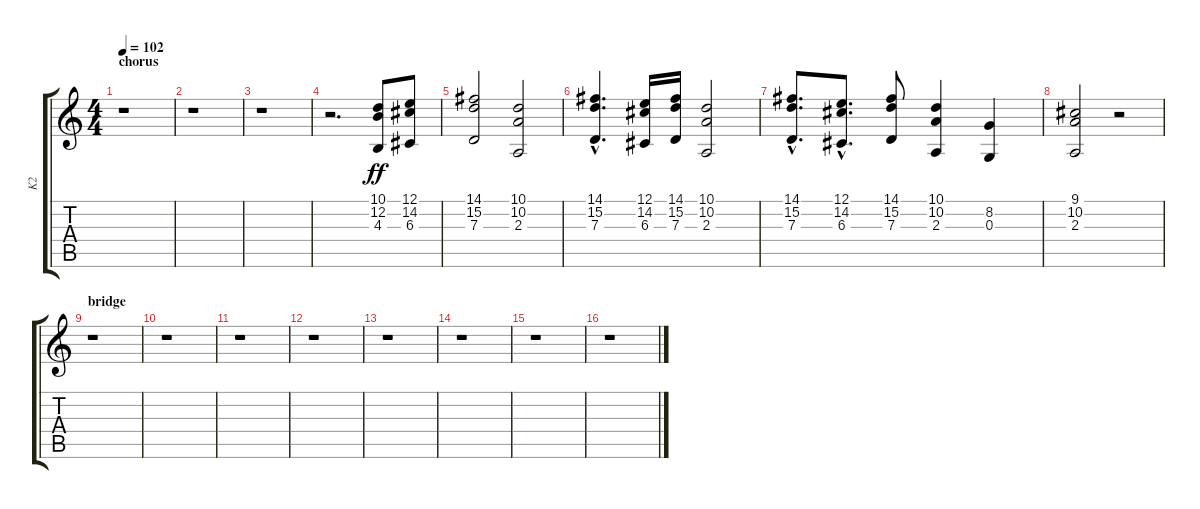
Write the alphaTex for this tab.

\track ("K2" "K2") {instrument brasssection}
\staff {score tabs}
\tuning (E4 B3 G3 D3 A2 E2) {hide}
\ts (4 4)
\section ("" "chorus")
\tempo 102
\clef g2
\ks c
r.1{dy mf} |
r.1 |
r.1 |
r.2{d} (10.1 12.2 4.3).8{dy ff} (12.1 14.2 6.3).8 |
(14.1 15.2 7.3).2 (10.1 10.2 2.3).2 |
(14.1{hac} 15.2{hac} 7.3{hac}).4{d} (12.1 14.2 6.3).16 (14.1 15.2 7.3).16 (10.1 10.2 2.3).2 |
(14.1{hac} 15.2{hac} 7.3{hac}).8{d} (12.1{hac} 14.2{hac} 6.3{hac}).8{d} (14.1 15.2 7.3).8 (10.1 10.2 2.3).4 (8.2 0.3).4 |
(9.1 10.2 2.3).2 r.2 |
\section ("" "bridge")
r.1 |
r.1 |
r.1 |
r.1 |
r.1 |
r.1 |
r.1 |
r.1
